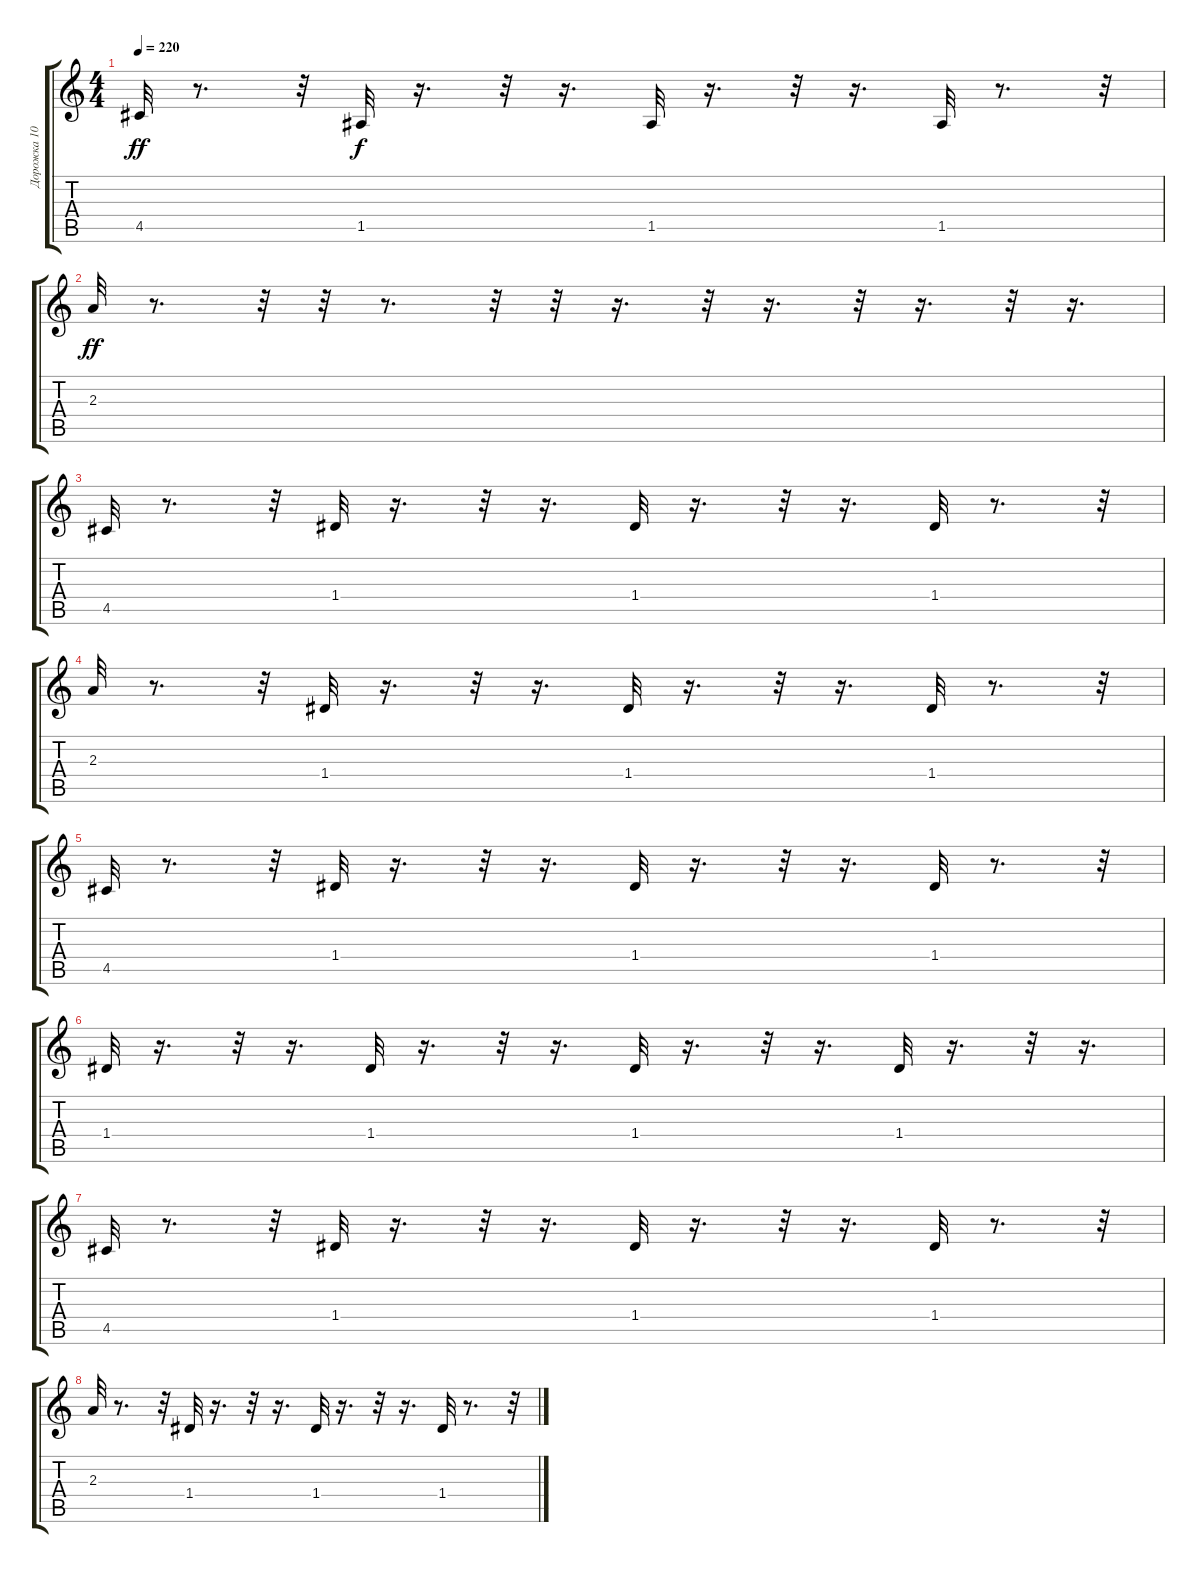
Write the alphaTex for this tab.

\track ("Дорожка 10" "Дорожка 10") {instrument acousticguitarnylon}
\staff {score tabs}
\tuning (E4 B3 G3 D3 A2 E2) {hide}
\ts (4 4)
\tempo 220
\clef g2
\ks c
4.5.32{dy ff} r.8{d} r.32 1.5.32{dy f} r.16{d} r.32 r.16{d} 1.5.32 r.16{d} r.32 r.16{d} 1.5.32 r.8{d} r.32 |
2.3.32{dy ff} r.8{d} r.32 r.32 r.8{d} r.32 r.32 r.16{d} r.32 r.16{d} r.32 r.16{d} r.32 r.16{d} |
4.5.32 r.8{d} r.32 1.4.32 r.16{d} r.32 r.16{d} 1.4.32 r.16{d} r.32 r.16{d} 1.4.32 r.8{d} r.32 |
2.3.32 r.8{d} r.32 1.4.32 r.16{d} r.32 r.16{d} 1.4.32 r.16{d} r.32 r.16{d} 1.4.32 r.8{d} r.32 |
4.5.32 r.8{d} r.32 1.4.32 r.16{d} r.32 r.16{d} 1.4.32 r.16{d} r.32 r.16{d} 1.4.32 r.8{d} r.32 |
1.4.32 r.16{d} r.32 r.16{d} 1.4.32 r.16{d} r.32 r.16{d} 1.4.32 r.16{d} r.32 r.16{d} 1.4.32 r.16{d} r.32 r.16{d} |
4.5.32 r.8{d} r.32 1.4.32 r.16{d} r.32 r.16{d} 1.4.32 r.16{d} r.32 r.16{d} 1.4.32 r.8{d} r.32 |
2.3.32 r.8{d} r.32 1.4.32 r.16{d} r.32 r.16{d} 1.4.32 r.16{d} r.32 r.16{d} 1.4.32 r.8{d} r.32
